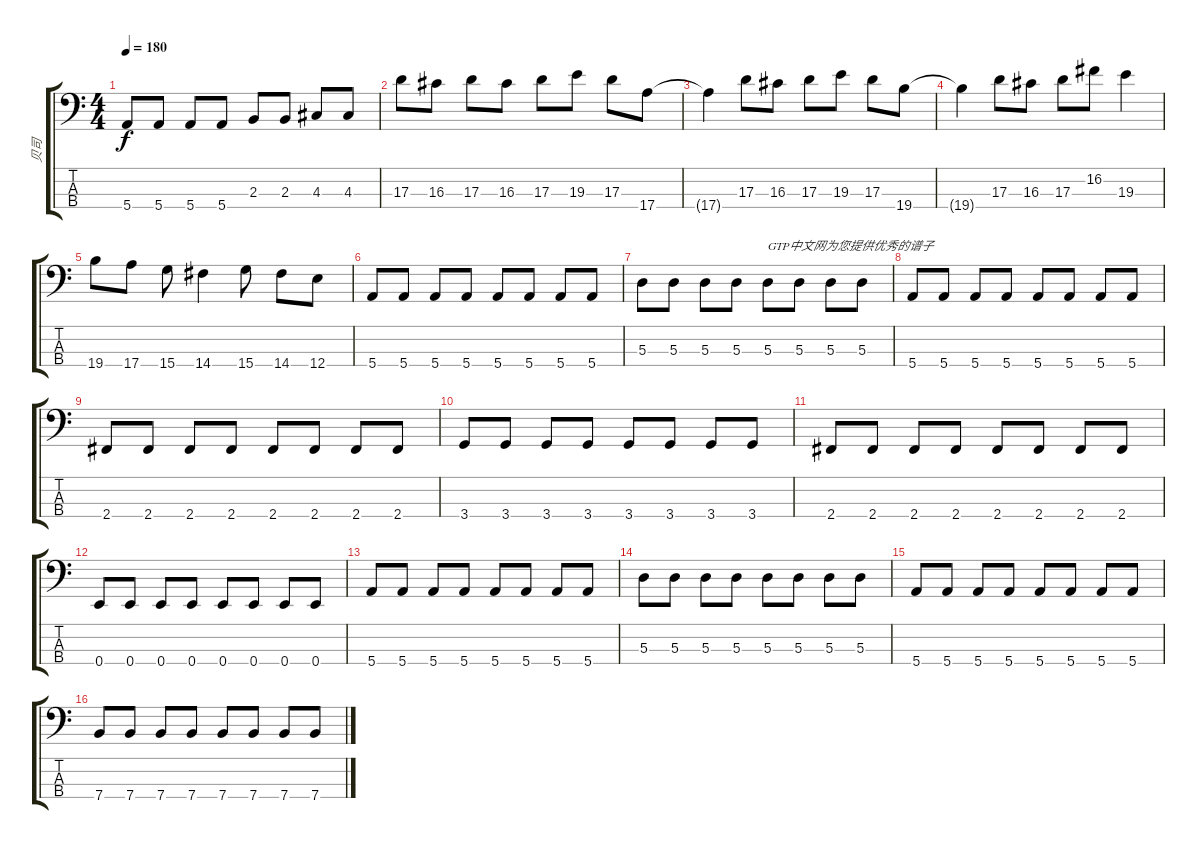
\track ("贝司" "贝司") {instrument electricbassfinger}
\staff {score tabs}
\tuning (G2 D2 A1 E1) {hide}
\ts (4 4)
\tempo 180
\clef f4
\ks c
5.4.8{dy f} 5.4.8 5.4.8 5.4.8 2.3.8 2.3.8 4.3.8 4.3.8 |
17.3.8 16.3.8 17.3.8 16.3.8 17.3.8 19.3.8 17.3.8 17.4.8 |
17.4{t}.4 17.3.8 16.3.8 17.3.8 19.3.8 17.3.8 19.4.8 |
19.4{t}.4 17.3.8 16.3.8 17.3.8 16.2.8 19.3.4 |
19.4.8 17.4.8 15.4.8 14.4.4 15.4.8 14.4.8 12.4.8 |
5.4.8 5.4.8 5.4.8 5.4.8 5.4.8 5.4.8 5.4.8 5.4.8 |
5.3.8 5.3.8 5.3.8 5.3.8 5.3.8{txt "GTP中文网为您提供优秀的谱子"} 5.3.8 5.3.8 5.3.8 |
5.4.8 5.4.8 5.4.8 5.4.8 5.4.8 5.4.8 5.4.8 5.4.8 |
2.4.8 2.4.8 2.4.8 2.4.8 2.4.8 2.4.8 2.4.8 2.4.8 |
3.4.8 3.4.8 3.4.8 3.4.8 3.4.8 3.4.8 3.4.8 3.4.8 |
2.4.8 2.4.8 2.4.8 2.4.8 2.4.8 2.4.8 2.4.8 2.4.8 |
0.4.8 0.4.8 0.4.8 0.4.8 0.4.8 0.4.8 0.4.8 0.4.8 |
5.4.8 5.4.8 5.4.8 5.4.8 5.4.8 5.4.8 5.4.8 5.4.8 |
5.3.8 5.3.8 5.3.8 5.3.8 5.3.8 5.3.8 5.3.8 5.3.8 |
5.4.8 5.4.8 5.4.8 5.4.8 5.4.8 5.4.8 5.4.8 5.4.8 |
7.4.8 7.4.8 7.4.8 7.4.8 7.4.8 7.4.8 7.4.8 7.4.8
